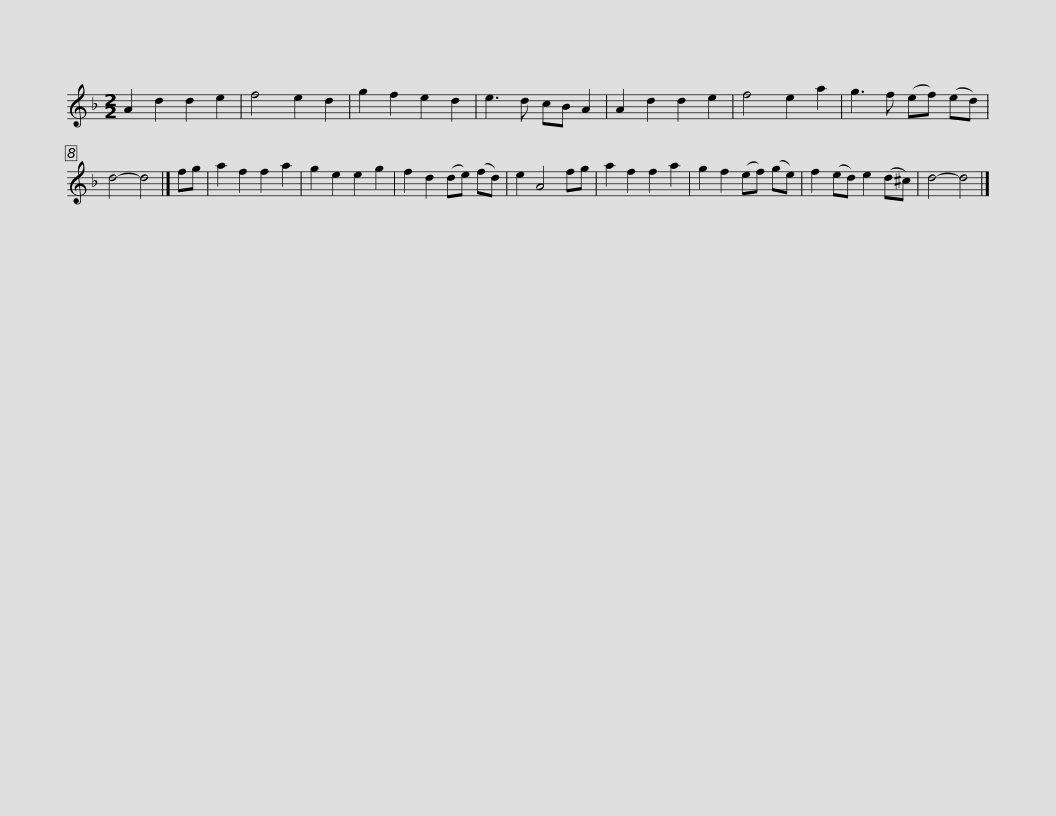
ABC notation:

X:1
L:1/8
M:2/2
I:linebreak $
K:Dmin
V:1 treble
V:1
 A2 d2 d2 e2 | f4 e2 d2 | g2 f2 e2 d2 | e3 d cB A2 | A2 d2 d2 e2 | %5
 f4 e2 a2 | g3 f (ef) (ed) | d4- d4 |] fg | a2 f2 f2 a2 |$ %10
 g2 e2 e2 g2 | f2 d2 (de) (fd) | e2 A4 fg | a2 f2 f2 a2 | g2 f2 (ef) (ge) | %15
 f2 (ed) e2 (d^c) | d4- d4 |] %17
